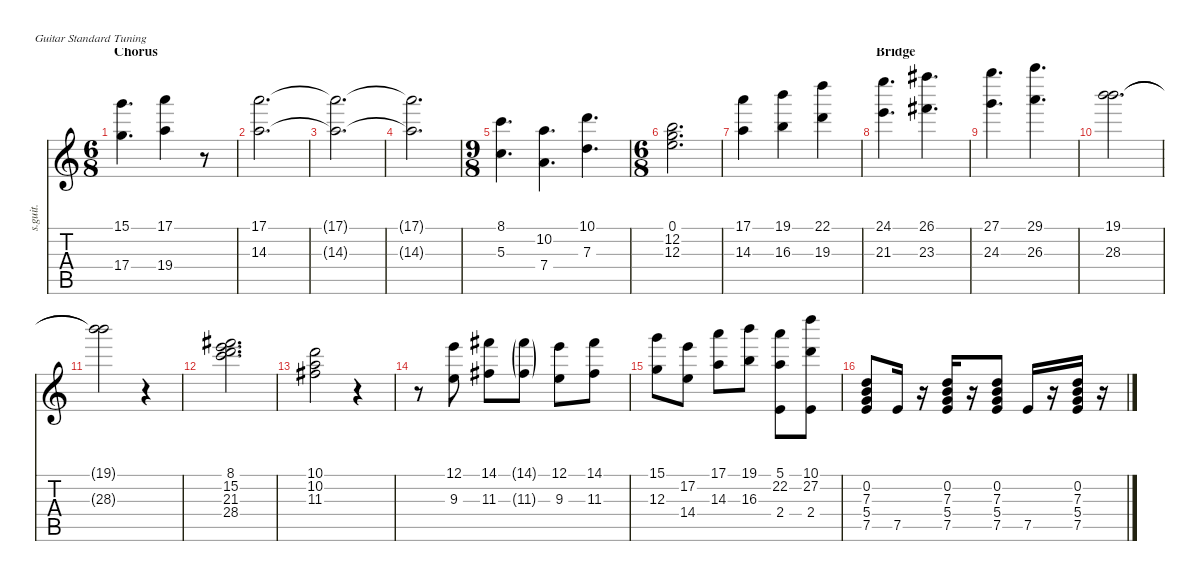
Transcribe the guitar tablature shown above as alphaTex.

\defaultSystemsLayout 4
\hideDynamics
\bracketExtendMode nobrackets
\track ("Michael Kamen - Strings 1" "s.guit.") {instrument stringensemble1}
\staff {score tabs}
\tuning (E4 B3 G3 D3 A2 E2)
\displaytranspose 12
\ts (6 8)
\section ("" "Chorus")
\tempo (71 hide)
\clef g2
\ks c
(15.1 17.4).4{d lyrics (0 "") lyrics (1 "") lyrics (2 "") lyrics (3 "") lyrics (4 "") dy fff} (17.1 19.4).4{lyrics (0 "") lyrics (1 "") lyrics (2 "") lyrics (3 "") lyrics (4 "")} r.8 |
(17.1 14.3).2{d lyrics (0 "") lyrics (1 "") lyrics (2 "") lyrics (3 "") lyrics (4 "")} |
(17.1{t} 14.3{t}).2{d lyrics (0 "") lyrics (1 "") lyrics (2 "") lyrics (3 "") lyrics (4 "")} |
(17.1{t} 14.3{t}).2{d lyrics (0 "") lyrics (1 "") lyrics (2 "") lyrics (3 "") lyrics (4 "")} |
\ts (9 8)
\beaming (8 2 2 2 2)
(8.1 5.3).4{d lyrics (0 "") lyrics (1 "") lyrics (2 "") lyrics (3 "") lyrics (4 "")} (10.2 7.4).4{d lyrics (0 "") lyrics (1 "") lyrics (2 "") lyrics (3 "") lyrics (4 "")} (10.1 7.3).4{d lyrics (0 "") lyrics (1 "") lyrics (2 "") lyrics (3 "") lyrics (4 "")} |
\ts (6 8)
\beaming (8 2 2 2 2)
(0.1 12.2 12.3).2{d lyrics (0 "") lyrics (1 "") lyrics (2 "") lyrics (3 "") lyrics (4 "")} |
(17.1 14.3).4{lyrics (0 "") lyrics (1 "") lyrics (2 "") lyrics (3 "") lyrics (4 "")} (19.1 16.3).4{lyrics (0 "") lyrics (1 "") lyrics (2 "") lyrics (3 "") lyrics (4 "")} (22.1 19.3).4{lyrics (0 "") lyrics (1 "") lyrics (2 "") lyrics (3 "") lyrics (4 "")} |
\section ("" "Bridge")
(24.1 21.3).4{d lyrics (0 "") lyrics (1 "") lyrics (2 "") lyrics (3 "") lyrics (4 "")} (26.1{acc #} 23.3{acc #}).4{d lyrics (0 "") lyrics (1 "") lyrics (2 "") lyrics (3 "") lyrics (4 "")} |
(27.1 24.3).4{d lyrics (0 "") lyrics (1 "") lyrics (2 "") lyrics (3 "") lyrics (4 "")} (29.1 26.3).4{d lyrics (0 "") lyrics (1 "") lyrics (2 "") lyrics (3 "") lyrics (4 "")} |
(19.1 28.3).2{d lyrics (0 "") lyrics (1 "") lyrics (2 "") lyrics (3 "") lyrics (4 "")} |
(19.1{t} 28.3{t}).2{lyrics (0 "") lyrics (1 "") lyrics (2 "") lyrics (3 "") lyrics (4 "")} r.4 |
(8.1 15.2 21.3 28.4{acc #}).2{d lyrics (0 "") lyrics (1 "") lyrics (2 "") lyrics (3 "") lyrics (4 "")} |
(10.1 10.2 11.3{acc #}).2{lyrics (0 "") lyrics (1 "") lyrics (2 "") lyrics (3 "") lyrics (4 "")} r.4 |
r.8 (12.1 9.3).8{lyrics (0 "") lyrics (1 "") lyrics (2 "") lyrics (3 "") lyrics (4 "")} (14.1{acc #} 11.3{acc #}).8{lyrics (0 "") lyrics (1 "") lyrics (2 "") lyrics (3 "") lyrics (4 "")} (14.1{g acc #} 11.3{g acc #}).8{lyrics (0 "") lyrics (1 "") lyrics (2 "") lyrics (3 "") lyrics (4 "")} (12.1 9.3).8{lyrics (0 "") lyrics (1 "") lyrics (2 "") lyrics (3 "") lyrics (4 "")} (14.1{acc #} 11.3{acc #}).8{lyrics (0 "") lyrics (1 "") lyrics (2 "") lyrics (3 "") lyrics (4 "")} |
(15.1 12.3).8{lyrics (0 "") lyrics (1 "") lyrics (2 "") lyrics (3 "") lyrics (4 "")} (17.2 14.4).8{lyrics (0 "") lyrics (1 "") lyrics (2 "") lyrics (3 "") lyrics (4 "")} (17.1 14.3).8{lyrics (0 "") lyrics (1 "") lyrics (2 "") lyrics (3 "") lyrics (4 "")} (19.1 16.3).8{lyrics (0 "") lyrics (1 "") lyrics (2 "") lyrics (3 "") lyrics (4 "")} (5.1 22.2 2.4).8{lyrics (0 "") lyrics (1 "") lyrics (2 "") lyrics (3 "") lyrics (4 "")} (10.1 27.2 2.4).8{lyrics (0 "") lyrics (1 "") lyrics (2 "") lyrics (3 "") lyrics (4 "")} |
(0.2 7.3 5.4 7.5).8{lyrics (0 "") lyrics (1 "") lyrics (2 "") lyrics (3 "") lyrics (4 "")} 7.5.16{lyrics (0 "") lyrics (1 "") lyrics (2 "") lyrics (3 "") lyrics (4 "")} r.16 (0.2 7.3 5.4 7.5).16{lyrics (0 "") lyrics (1 "") lyrics (2 "") lyrics (3 "") lyrics (4 "")} r.16 (0.2 7.3 5.4 7.5).8{lyrics (0 "") lyrics (1 "") lyrics (2 "") lyrics (3 "") lyrics (4 "")} 7.5.16{lyrics (0 "") lyrics (1 "") lyrics (2 "") lyrics (3 "") lyrics (4 "")} r.16 (0.2 7.3 5.4 7.5).16{lyrics (0 "") lyrics (1 "") lyrics (2 "") lyrics (3 "") lyrics (4 "")} r.16
